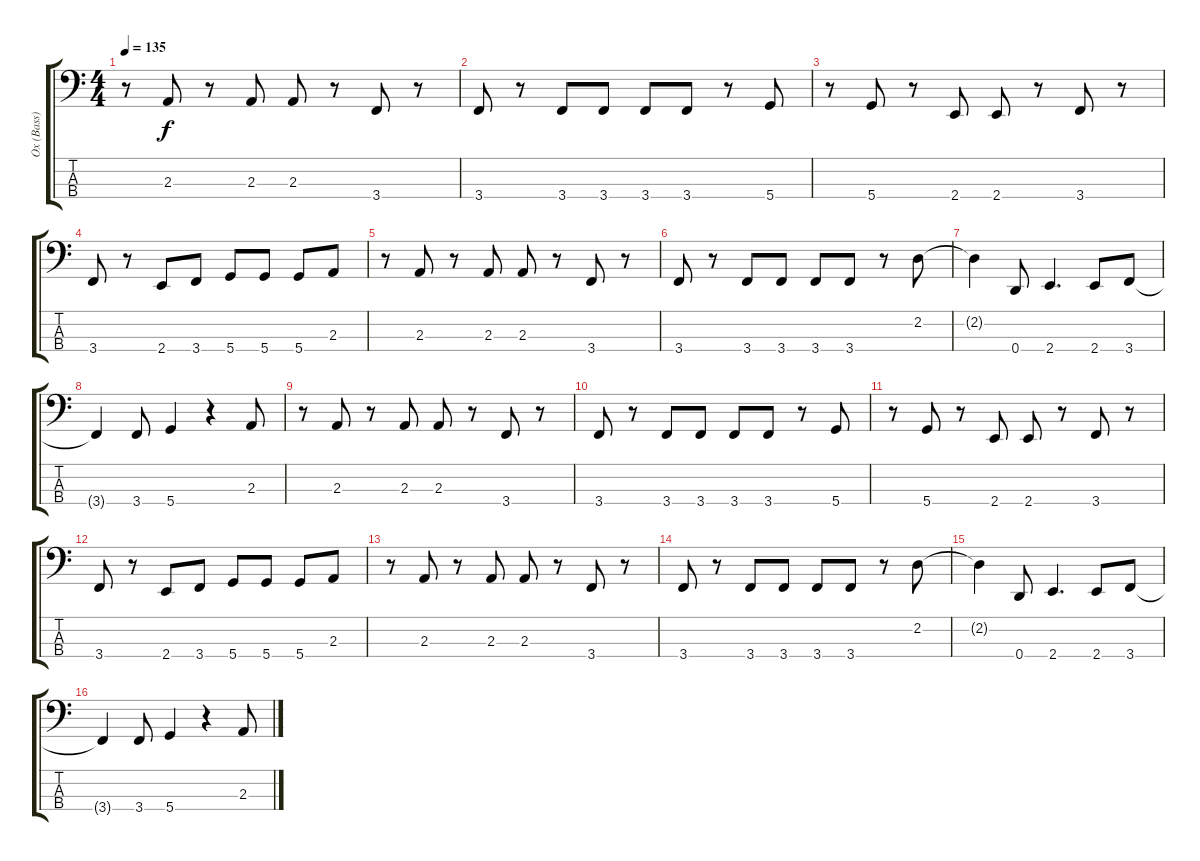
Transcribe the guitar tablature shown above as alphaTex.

\track ("Ox (Bass)" "Ox (Bass)") {instrument electricbasspick}
\staff {score tabs}
\tuning (F2 C2 G1 D1) {hide}
\ts (4 4)
\tempo 135
\clef f4
\ks c
r.8{dy f} 2.3.8 r.8 2.3.8 2.3.8 r.8 3.4.8 r.8 |
3.4.8 r.8 3.4.8 3.4.8 3.4.8 3.4.8 r.8 5.4.8 |
r.8 5.4.8 r.8 2.4.8 2.4.8 r.8 3.4.8 r.8 |
3.4.8 r.8 2.4.8 3.4.8 5.4.8 5.4.8 5.4.8 2.3.8 |
r.8 2.3.8 r.8 2.3.8 2.3.8 r.8 3.4.8 r.8 |
3.4.8 r.8 3.4.8 3.4.8 3.4.8 3.4.8 r.8 2.2.8 |
2.2{t}.4 0.4.8 2.4.4{d} 2.4.8 3.4.8 |
3.4{t}.4 3.4.8 5.4.4 r.4 2.3.8 |
r.8 2.3.8 r.8 2.3.8 2.3.8 r.8 3.4.8 r.8 |
3.4.8 r.8 3.4.8 3.4.8 3.4.8 3.4.8 r.8 5.4.8 |
r.8 5.4.8 r.8 2.4.8 2.4.8 r.8 3.4.8 r.8 |
3.4.8 r.8 2.4.8 3.4.8 5.4.8 5.4.8 5.4.8 2.3.8 |
r.8 2.3.8 r.8 2.3.8 2.3.8 r.8 3.4.8 r.8 |
3.4.8 r.8 3.4.8 3.4.8 3.4.8 3.4.8 r.8 2.2.8 |
2.2{t}.4 0.4.8 2.4.4{d} 2.4.8 3.4.8 |
3.4{t}.4 3.4.8 5.4.4 r.4 2.3.8
